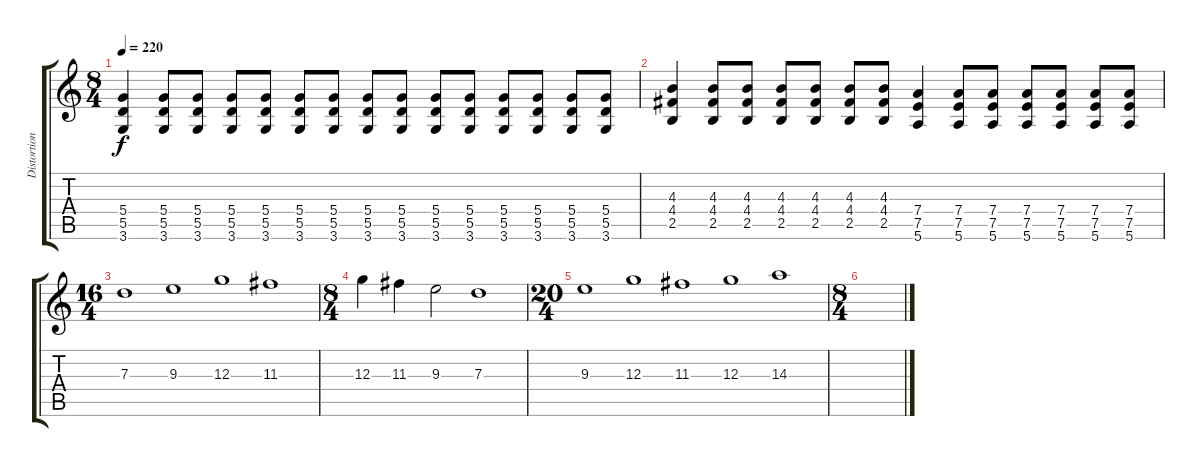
\track ("Distortion Guitar" "Distortion") {instrument distortionguitar}
\staff {score tabs}
\tuning (E4 B3 G3 D3 A2 E2) {hide}
\ts (8 4)
\tempo 220
\clef g2
\ks c
(5.4 5.5 3.6).4{dy f} (5.4 5.5 3.6).8 (5.4 5.5 3.6).8 (5.4 5.5 3.6).8 (5.4 5.5 3.6).8 (5.4 5.5 3.6).8 (5.4 5.5 3.6).8 (5.4 5.5 3.6).8 (5.4 5.5 3.6).8 (5.4 5.5 3.6).8 (5.4 5.5 3.6).8 (5.4 5.5 3.6).8 (5.4 5.5 3.6).8 (5.4 5.5 3.6).8 (5.4 5.5 3.6).8 |
(4.3 4.4 2.5).4 (4.3 4.4 2.5).8 (4.3 4.4 2.5).8 (4.3 4.4 2.5).8 (4.3 4.4 2.5).8 (4.3 4.4 2.5).8 (4.3 4.4 2.5).8 (7.4 7.5 5.6).4 (7.4 7.5 5.6).8 (7.4 7.5 5.6).8 (7.4 7.5 5.6).8 (7.4 7.5 5.6).8 (7.4 7.5 5.6).8 (7.4 7.5 5.6).8 |
\ts (16 4)
7.3.1 9.3.1 12.3.1 11.3.1 |
\ts (8 4)
12.3.4 11.3.4 9.3.2 7.3.1 |
\ts (20 4)
9.3.1 12.3.1 11.3.1 12.3.1 14.3.1 |
\ts (8 4)
